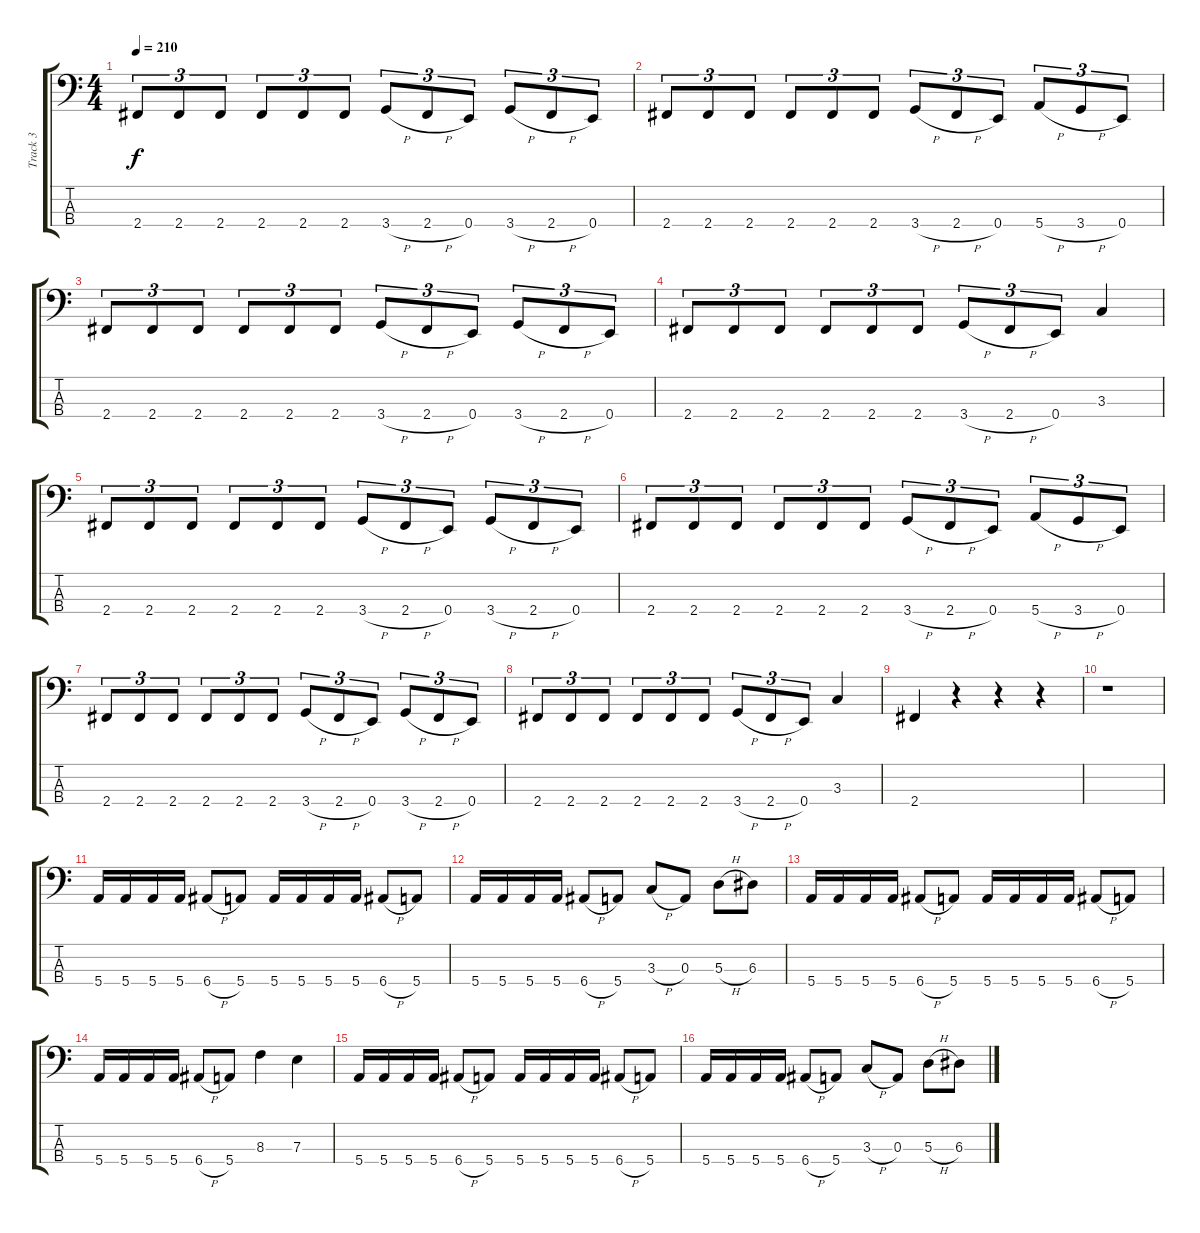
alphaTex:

\track ("Track 3" "Track 3") {instrument electricbasspick}
\staff {score tabs}
\tuning (G2 D2 A1 E1) {hide}
\ts (4 4)
\tempo 210
\clef f4
\ks c
2.4.8{tu (3 2) dy f} 2.4.8{tu (3 2)} 2.4.8{tu (3 2)} 2.4.8{tu (3 2)} 2.4.8{tu (3 2)} 2.4.8{tu (3 2)} 3.4{h}.8{tu (3 2)} 2.4{h}.8{tu (3 2)} 0.4.8{tu (3 2)} 3.4{h}.8{tu (3 2)} 2.4{h}.8{tu (3 2)} 0.4.8{tu (3 2)} |
2.4.8{tu (3 2)} 2.4.8{tu (3 2)} 2.4.8{tu (3 2)} 2.4.8{tu (3 2)} 2.4.8{tu (3 2)} 2.4.8{tu (3 2)} 3.4{h}.8{tu (3 2)} 2.4{h}.8{tu (3 2)} 0.4.8{tu (3 2)} 5.4{h}.8{tu (3 2)} 3.4{h}.8{tu (3 2)} 0.4.8{tu (3 2)} |
2.4.8{tu (3 2)} 2.4.8{tu (3 2)} 2.4.8{tu (3 2)} 2.4.8{tu (3 2)} 2.4.8{tu (3 2)} 2.4.8{tu (3 2)} 3.4{h}.8{tu (3 2)} 2.4{h}.8{tu (3 2)} 0.4.8{tu (3 2)} 3.4{h}.8{tu (3 2)} 2.4{h}.8{tu (3 2)} 0.4.8{tu (3 2)} |
2.4.8{tu (3 2)} 2.4.8{tu (3 2)} 2.4.8{tu (3 2)} 2.4.8{tu (3 2)} 2.4.8{tu (3 2)} 2.4.8{tu (3 2)} 3.4{h}.8{tu (3 2)} 2.4{h}.8{tu (3 2)} 0.4.8{tu (3 2)} 3.3.4 |
2.4.8{tu (3 2)} 2.4.8{tu (3 2)} 2.4.8{tu (3 2)} 2.4.8{tu (3 2)} 2.4.8{tu (3 2)} 2.4.8{tu (3 2)} 3.4{h}.8{tu (3 2)} 2.4{h}.8{tu (3 2)} 0.4.8{tu (3 2)} 3.4{h}.8{tu (3 2)} 2.4{h}.8{tu (3 2)} 0.4.8{tu (3 2)} |
2.4.8{tu (3 2)} 2.4.8{tu (3 2)} 2.4.8{tu (3 2)} 2.4.8{tu (3 2)} 2.4.8{tu (3 2)} 2.4.8{tu (3 2)} 3.4{h}.8{tu (3 2)} 2.4{h}.8{tu (3 2)} 0.4.8{tu (3 2)} 5.4{h}.8{tu (3 2)} 3.4{h}.8{tu (3 2)} 0.4.8{tu (3 2)} |
2.4.8{tu (3 2)} 2.4.8{tu (3 2)} 2.4.8{tu (3 2)} 2.4.8{tu (3 2)} 2.4.8{tu (3 2)} 2.4.8{tu (3 2)} 3.4{h}.8{tu (3 2)} 2.4{h}.8{tu (3 2)} 0.4.8{tu (3 2)} 3.4{h}.8{tu (3 2)} 2.4{h}.8{tu (3 2)} 0.4.8{tu (3 2)} |
2.4.8{tu (3 2)} 2.4.8{tu (3 2)} 2.4.8{tu (3 2)} 2.4.8{tu (3 2)} 2.4.8{tu (3 2)} 2.4.8{tu (3 2)} 3.4{h}.8{tu (3 2)} 2.4{h}.8{tu (3 2)} 0.4.8{tu (3 2)} 3.3.4 |
2.4.4 r.4 r.4 r.4 |
r.1 |
5.4.16 5.4.16 5.4.16 5.4.16 6.4{h}.8 5.4.8 5.4.16 5.4.16 5.4.16 5.4.16 6.4{h}.8 5.4.8 |
5.4.16 5.4.16 5.4.16 5.4.16 6.4{h}.8 5.4.8 3.3{h}.8 0.3.8 5.3{h}.8 6.3.8 |
5.4.16 5.4.16 5.4.16 5.4.16 6.4{h}.8 5.4.8 5.4.16 5.4.16 5.4.16 5.4.16 6.4{h}.8 5.4.8 |
5.4.16 5.4.16 5.4.16 5.4.16 6.4{h}.8 5.4.8 8.3.4 7.3.4 |
5.4.16 5.4.16 5.4.16 5.4.16 6.4{h}.8 5.4.8 5.4.16 5.4.16 5.4.16 5.4.16 6.4{h}.8 5.4.8 |
5.4.16 5.4.16 5.4.16 5.4.16 6.4{h}.8 5.4.8 3.3{h}.8 0.3.8 5.3{h}.8 6.3.8
